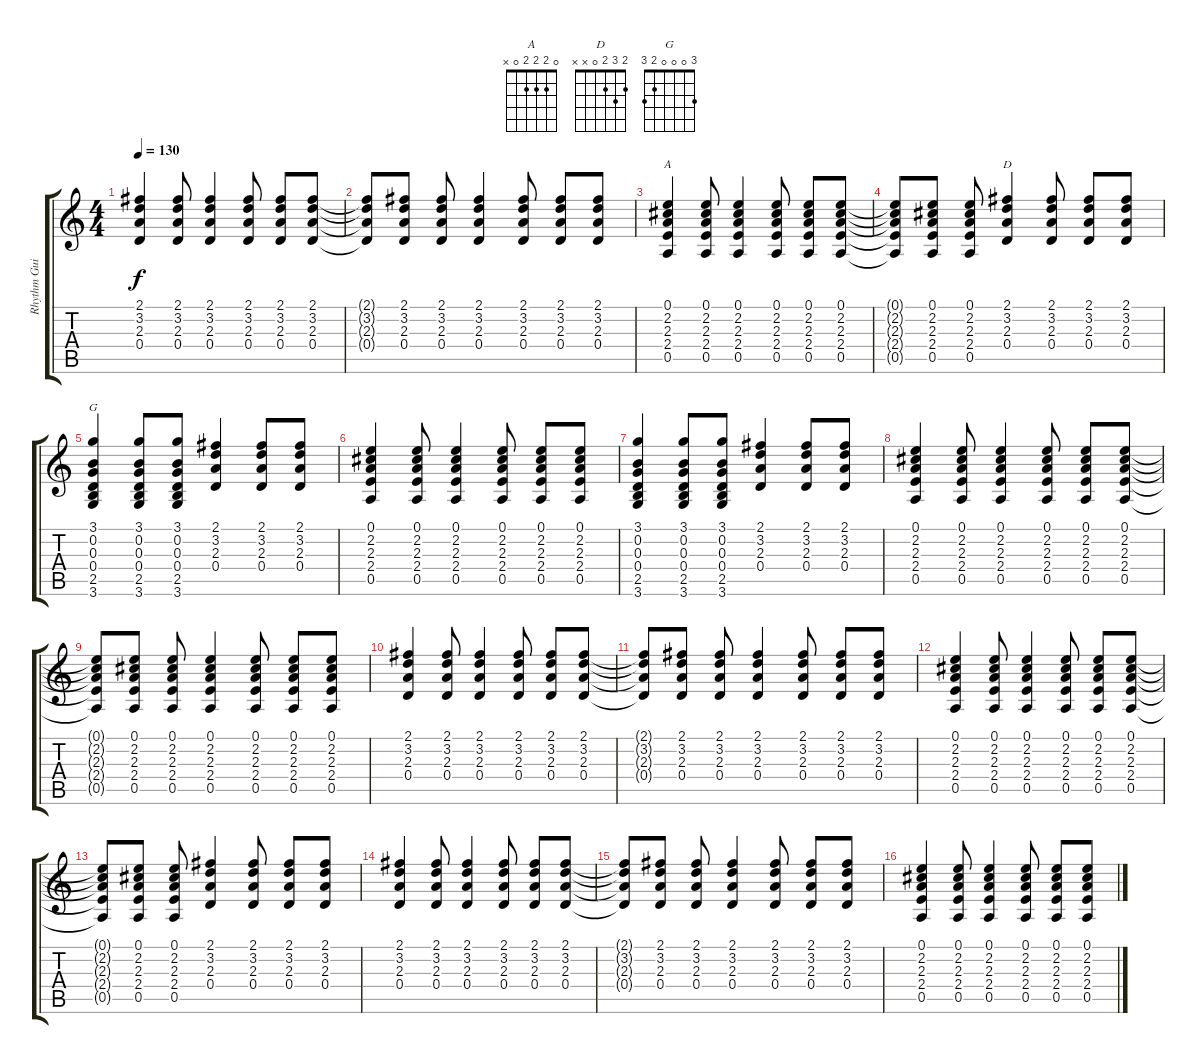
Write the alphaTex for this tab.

\track ("Rhythm Guitar" "Rhythm Gui") {instrument acousticguitarsteel}
\staff {score tabs}
\tuning (E4 B3 G3 D3 A2 E2) {hide}
\chord ("A" 0 2 2 2 0 x)
\chord ("D" 2 3 2 0 x x)
\chord ("G" 3 0 0 0 2 3)
\ts (4 4)
\tempo 130
\clef g2
\ks c
(2.1 3.2 2.3 0.4).4{dy f} (2.1 3.2 2.3 0.4).8 (2.1 3.2 2.3 0.4).4 (2.1 3.2 2.3 0.4).8 (2.1 3.2 2.3 0.4).8 (2.1 3.2 2.3 0.4).8 |
(2.1{t} 3.2{t} 2.3{t} 0.4{t}).8 (2.1 3.2 2.3 0.4).8 (2.1 3.2 2.3 0.4).8 (2.1 3.2 2.3 0.4).4 (2.1 3.2 2.3 0.4).8 (2.1 3.2 2.3 0.4).8 (2.1 3.2 2.3 0.4).8 |
(0.1 2.2 2.3 2.4 0.5).4{ch "A"} (0.1 2.2 2.3 2.4 0.5).8 (0.1 2.2 2.3 2.4 0.5).4 (0.1 2.2 2.3 2.4 0.5).8 (0.1 2.2 2.3 2.4 0.5).8 (0.1 2.2 2.3 2.4 0.5).8 |
(0.1{t} 2.2{t} 2.3{t} 2.4{t} 0.5{t}).8 (0.1 2.2 2.3 2.4 0.5).8 (0.1 2.2 2.3 2.4 0.5).8 (2.1 3.2 2.3 0.4).4{ch "D"} (2.1 3.2 2.3 0.4).8 (2.1 3.2 2.3 0.4).8 (2.1 3.2 2.3 0.4).8 |
(3.1 0.2 0.3 0.4 2.5 3.6).4{ch "G"} (3.1 0.2 0.3 0.4 2.5 3.6).8 (3.1 0.2 0.3 0.4 2.5 3.6).8 (2.1 3.2 2.3 0.4).4 (2.1 3.2 2.3 0.4).8 (2.1 3.2 2.3 0.4).8 |
(0.1 2.2 2.3 2.4 0.5).4 (0.1 2.2 2.3 2.4 0.5).8 (0.1 2.2 2.3 2.4 0.5).4 (0.1 2.2 2.3 2.4 0.5).8 (0.1 2.2 2.3 2.4 0.5).8 (0.1 2.2 2.3 2.4 0.5).8 |
(3.1 0.2 0.3 0.4 2.5 3.6).4 (3.1 0.2 0.3 0.4 2.5 3.6).8 (3.1 0.2 0.3 0.4 2.5 3.6).8 (2.1 3.2 2.3 0.4).4 (2.1 3.2 2.3 0.4).8 (2.1 3.2 2.3 0.4).8 |
(0.1 2.2 2.3 2.4 0.5).4 (0.1 2.2 2.3 2.4 0.5).8 (0.1 2.2 2.3 2.4 0.5).4 (0.1 2.2 2.3 2.4 0.5).8 (0.1 2.2 2.3 2.4 0.5).8 (0.1 2.2 2.3 2.4 0.5).8 |
(0.1{t} 2.2{t} 2.3{t} 2.4{t} 0.5{t}).8 (0.1 2.2 2.3 2.4 0.5).8 (0.1 2.2 2.3 2.4 0.5).8 (0.1 2.2 2.3 2.4 0.5).4 (0.1 2.2 2.3 2.4 0.5).8 (0.1 2.2 2.3 2.4 0.5).8 (0.1 2.2 2.3 2.4 0.5).8 |
(2.1 3.2 2.3 0.4).4 (2.1 3.2 2.3 0.4).8 (2.1 3.2 2.3 0.4).4 (2.1 3.2 2.3 0.4).8 (2.1 3.2 2.3 0.4).8 (2.1 3.2 2.3 0.4).8 |
(2.1{t} 3.2{t} 2.3{t} 0.4{t}).8 (2.1 3.2 2.3 0.4).8 (2.1 3.2 2.3 0.4).8 (2.1 3.2 2.3 0.4).4 (2.1 3.2 2.3 0.4).8 (2.1 3.2 2.3 0.4).8 (2.1 3.2 2.3 0.4).8 |
(0.1 2.2 2.3 2.4 0.5).4 (0.1 2.2 2.3 2.4 0.5).8 (0.1 2.2 2.3 2.4 0.5).4 (0.1 2.2 2.3 2.4 0.5).8 (0.1 2.2 2.3 2.4 0.5).8 (0.1 2.2 2.3 2.4 0.5).8 |
(0.1{t} 2.2{t} 2.3{t} 2.4{t} 0.5{t}).8 (0.1 2.2 2.3 2.4 0.5).8 (0.1 2.2 2.3 2.4 0.5).8 (2.1 3.2 2.3 0.4).4 (2.1 3.2 2.3 0.4).8 (2.1 3.2 2.3 0.4).8 (2.1 3.2 2.3 0.4).8 |
(2.1 3.2 2.3 0.4).4{volume 6} (2.1 3.2 2.3 0.4).8 (2.1 3.2 2.3 0.4).4 (2.1 3.2 2.3 0.4).8 (2.1 3.2 2.3 0.4).8 (2.1 3.2 2.3 0.4).8 |
(2.1{t} 3.2{t} 2.3{t} 0.4{t}).8 (2.1 3.2 2.3 0.4).8 (2.1 3.2 2.3 0.4).8 (2.1 3.2 2.3 0.4).4 (2.1 3.2 2.3 0.4).8 (2.1 3.2 2.3 0.4).8 (2.1 3.2 2.3 0.4).8 |
(0.1 2.2 2.3 2.4 0.5).4 (0.1 2.2 2.3 2.4 0.5).8 (0.1 2.2 2.3 2.4 0.5).4 (0.1 2.2 2.3 2.4 0.5).8 (0.1 2.2 2.3 2.4 0.5).8 (0.1 2.2 2.3 2.4 0.5).8
